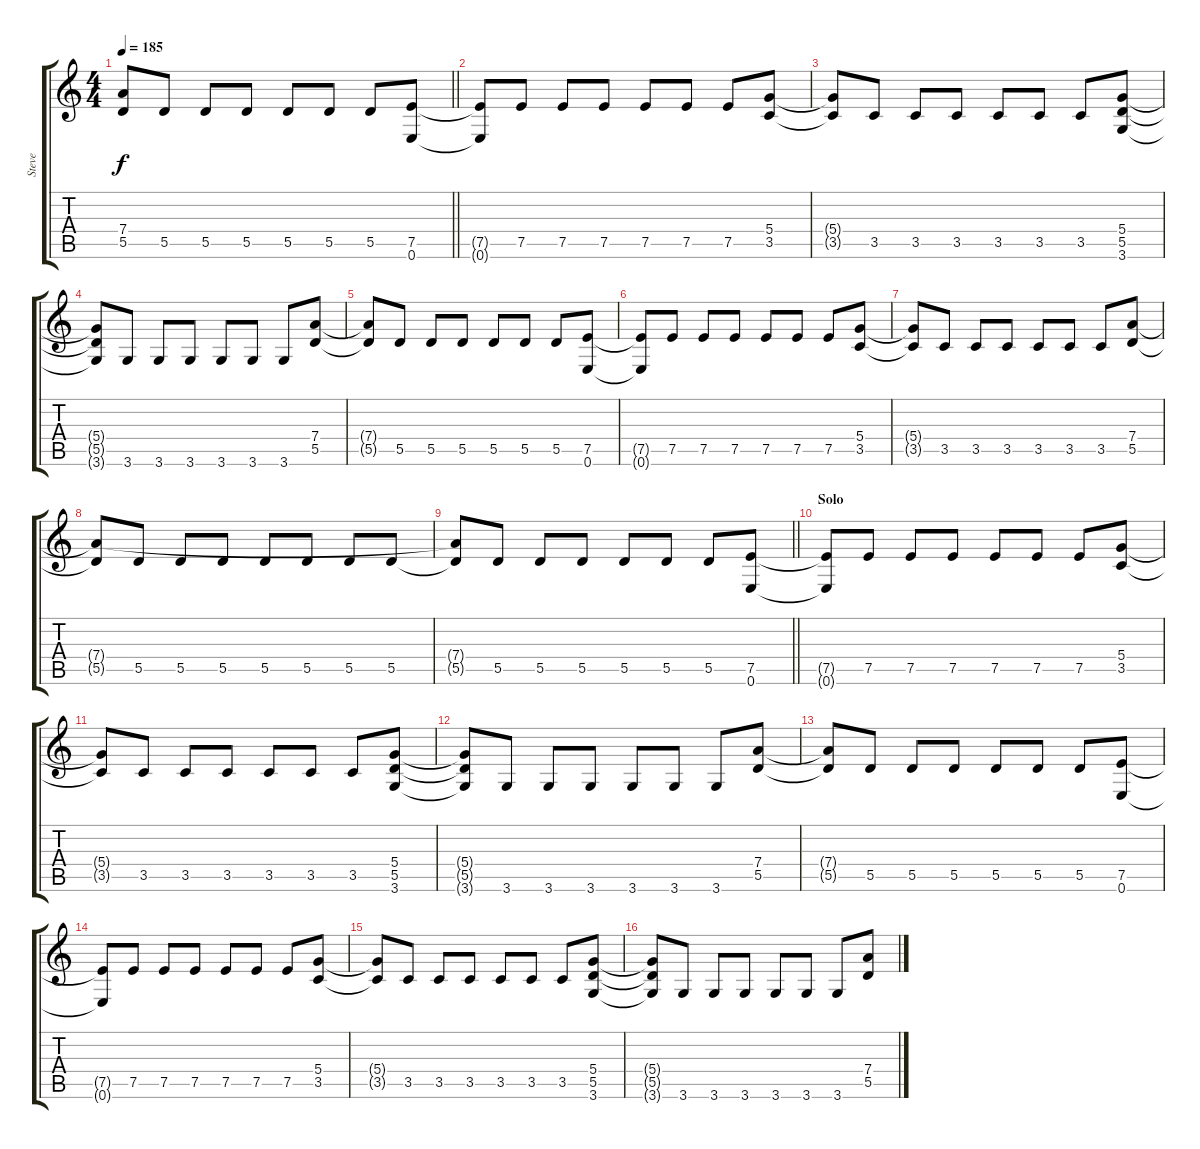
\track ("Steve" "Steve") {instrument electricbassfinger}
\staff {score tabs}
\tuning (E4 B3 G3 D3 A2 E2) {hide}
\ts (4 4)
\tempo 185
\clef g2
\barLineRight lightlight
\ks c
(7.4{t} 5.5{t}).8{dy f} 5.5.8 5.5.8 5.5.8 5.5.8 5.5.8 5.5.8 (7.5 0.6).8 |
(7.5{t} 0.6{t}).8 7.5.8 7.5.8 7.5.8 7.5.8 7.5.8 7.5.8 (5.4 3.5).8 |
(5.4{t} 3.5{t}).8 3.5.8 3.5.8 3.5.8 3.5.8 3.5.8 3.5.8 (5.4 5.5 3.6).8 |
(5.4{t} 5.5{t} 3.6{t}).8 3.6.8 3.6.8 3.6.8 3.6.8 3.6.8 3.6.8 (7.4 5.5).8 |
(7.4{t} 5.5{t}).8 5.5.8 5.5.8 5.5.8 5.5.8 5.5.8 5.5.8 (7.5 0.6).8 |
(7.5{t} 0.6{t}).8 7.5.8 7.5.8 7.5.8 7.5.8 7.5.8 7.5.8 (5.4 3.5).8 |
(5.4{t} 3.5{t}).8 3.5.8 3.5.8 3.5.8 3.5.8 3.5.8 3.5.8 (7.4 5.5).8 |
(7.4{t} 5.5{t}).8 5.5.8 5.5.8 5.5.8 5.5.8 5.5.8 5.5.8 5.5.8 |
\barLineRight lightlight
(7.4{t} 5.5{t}).8 5.5.8 5.5.8 5.5.8 5.5.8 5.5.8 5.5.8 (7.5 0.6).8 |
\section ("" "Solo")
(7.5{t} 0.6{t}).8 7.5.8 7.5.8 7.5.8 7.5.8 7.5.8 7.5.8 (5.4 3.5).8 |
(5.4{t} 3.5{t}).8 3.5.8 3.5.8 3.5.8 3.5.8 3.5.8 3.5.8 (5.4 5.5 3.6).8 |
(5.4{t} 5.5{t} 3.6{t}).8 3.6.8 3.6.8 3.6.8 3.6.8 3.6.8 3.6.8 (7.4 5.5).8 |
(7.4{t} 5.5{t}).8 5.5.8 5.5.8 5.5.8 5.5.8 5.5.8 5.5.8 (7.5 0.6).8 |
(7.5{t} 0.6{t}).8 7.5.8 7.5.8 7.5.8 7.5.8 7.5.8 7.5.8 (5.4 3.5).8 |
(5.4{t} 3.5{t}).8 3.5.8 3.5.8 3.5.8 3.5.8 3.5.8 3.5.8 (5.4 5.5 3.6).8 |
(5.4{t} 5.5{t} 3.6{t}).8 3.6.8 3.6.8 3.6.8 3.6.8 3.6.8 3.6.8 (7.4 5.5).8
